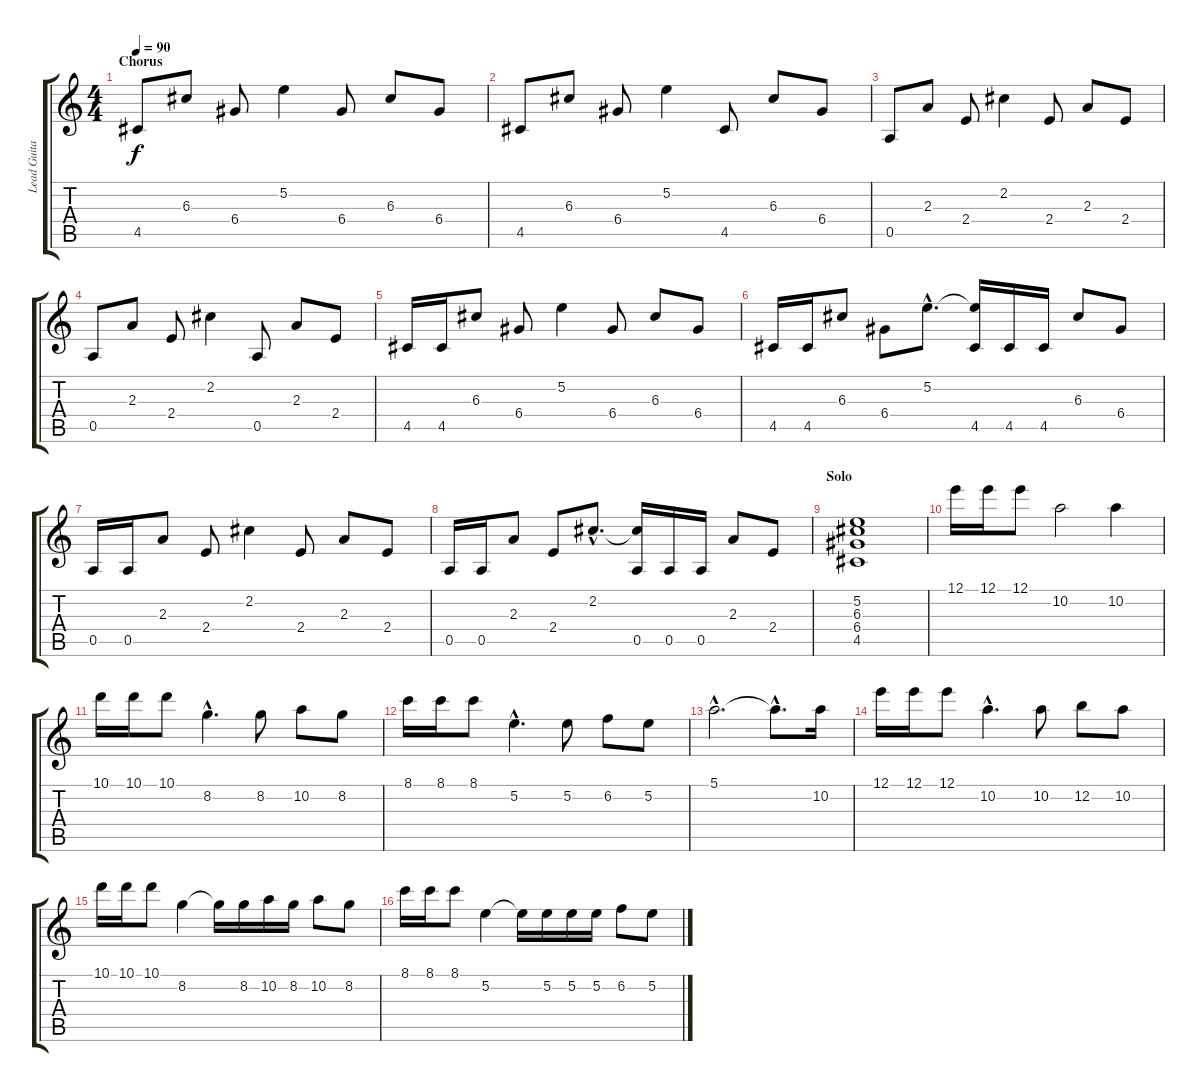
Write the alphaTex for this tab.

\track ("Lead Guitar" "Lead Guita") {instrument distortionguitar}
\staff {score tabs}
\tuning (E4 B3 G3 D3 A2 E2) {hide}
\ts (4 4)
\section ("" "Chorus")
\tempo 90
\clef g2
\ks c
4.5.8{dy f balance 13} 6.3.8 6.4.8 5.2.4 6.4.8 6.3.8 6.4.8 |
4.5.8 6.3.8 6.4.8 5.2.4 4.5.8 6.3.8 6.4.8 |
0.5.8 2.3.8 2.4.8 2.2.4 2.4.8 2.3.8 2.4.8 |
0.5.8 2.3.8 2.4.8 2.2.4 0.5.8 2.3.8 2.4.8 |
4.5.16 4.5.16 6.3.8 6.4.8 5.2.4 6.4.8 6.3.8 6.4.8 |
4.5.16 4.5.16 6.3.8 6.4.8 5.2{hac}.8{d} (5.2{t} 4.5).16 4.5.16 4.5.16 6.3.8 6.4.8 |
0.5.16 0.5.16 2.3.8 2.4.8 2.2.4 2.4.8 2.3.8 2.4.8 |
0.5.16 0.5.16 2.3.8 2.4.8 2.2{hac}.8{d} (2.2{t} 0.5).16 0.5.16 0.5.16 2.3.8 2.4.8 |
\section ("" "Solo")
(5.2 6.3 6.4 4.5).1 |
12.1.16{volume 16 balance 8} 12.1.16 12.1.8 10.2.2 10.2.4 |
10.1.16 10.1.16 10.1.8 8.2{hac}.4{d} 8.2.8 10.2.8 8.2.8 |
8.1.16 8.1.16 8.1.8 5.2{hac}.4{d} 5.2.8 6.2.8 5.2.8 |
5.1{hac}.2{d} 5.1{hac t}.8{d} 10.2.16 |
12.1.16 12.1.16 12.1.8 10.2{hac}.4{d} 10.2.8 12.2.8 10.2.8 |
10.1.16 10.1.16 10.1.8 8.2.4 8.2{t}.16 8.2.16 10.2.16 8.2.16 10.2.8 8.2.8 |
8.1.16 8.1.16 8.1.8 5.2.4 5.2{t}.16 5.2.16 5.2.16 5.2.16 6.2.8 5.2.8
